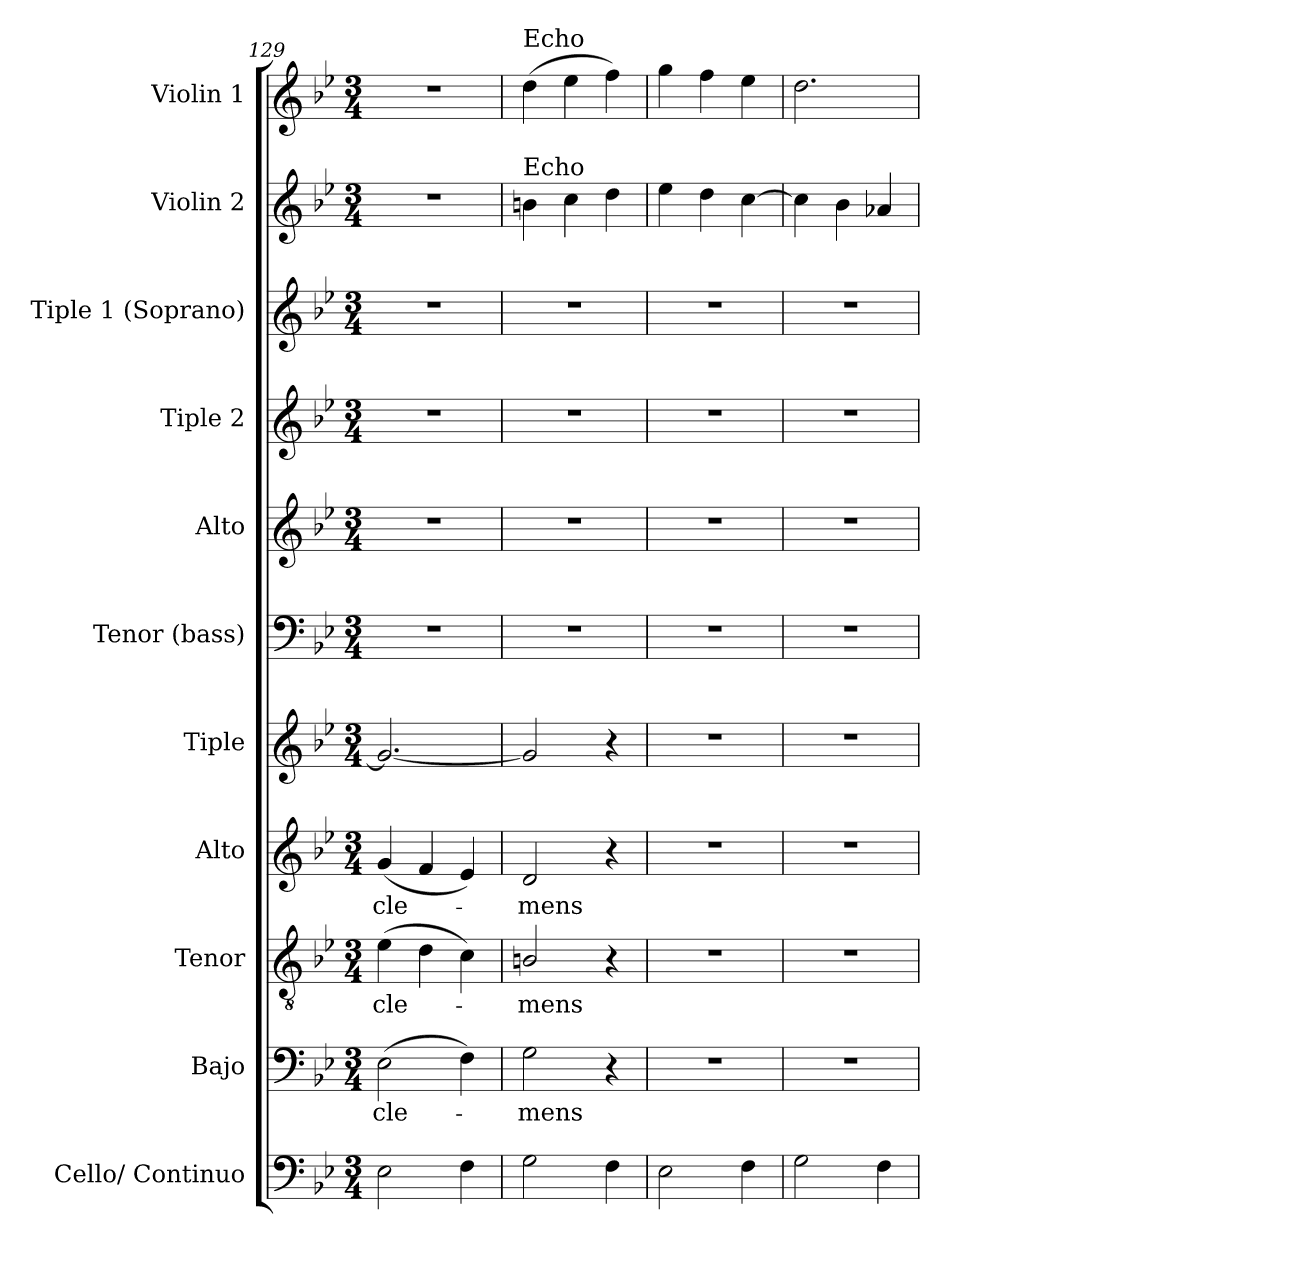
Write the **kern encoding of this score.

**kern	**kern	**text	**kern	**text	**kern	**text	**kern	**kern	**kern	**kern	**kern	**kern	**kern
*part11	*part10	*part10	*part9	*part9	*part8	*part8	*part7	*part6	*part5	*part4	*part3	*part2	*part1
*staff11	*staff10	*staff10	*staff9	*staff9	*staff8	*staff8	*staff7	*staff6	*staff5	*staff4	*staff3	*staff2	*staff1
*I"Cello/ Continuo	*I"Bajo	*	*I"Tenor	*	*I"Alto	*	*I"Tiple	*I"Tenor  (bass)	*I"Alto	*I"Tiple 2	*I"Tiple 1 (Soprano)	*I"Violin 2	*I"Violin 1
*I'Cont.	*I'B.	*	*I'T.	*	*I'A.	*	*	*I'B.	*I'A.	*	*I'S.	*I'Vln. 2	*I'Vln. 1
*clefF4	*clefF4	*	*clefGv2	*	*clefG2	*	*clefG2	*clefF4	*clefG2	*clefG2	*clefG2	*clefG2	*clefG2
*	*	*	*ITrd7c12	*	*	*	*	*	*	*	*	*	*
*k[b-e-]	*k[b-e-]	*	*k[b-e-]	*	*k[b-e-]	*	*k[b-e-]	*k[b-e-]	*k[b-e-]	*k[b-e-]	*k[b-e-]	*k[b-e-]	*k[b-e-]
*B-:	*B-:	*	*B-:	*	*B-:	*	*B-:	*B-:	*B-:	*B-:	*B-:	*B-:	*B-:
*M3/4	*M3/4	*	*M3/4	*	*M3/4	*	*M3/4	*M3/4	*M3/4	*M3/4	*M3/4	*M3/4	*M3/4
=129	=129	=129	=129	=129	=129	=129	=129	=129	=129	=129	=129	=129	=129
!	!	!LO:LY:b:color=#000000	!	!	!	!	!	!	!	!	!	!	!
!	!	!	!	!LO:LY:b:color=#000000	!	!	!	!	!	!	!	!	!
!	!	!	!	!	!	!LO:LY:b:color=#000000	!	!LO:N:vis=1	!LO:N:vis=1	!LO:N:vis=1	!LO:N:vis=1	!LO:N:vis=1	!LO:N:vis=1
2E-i\	(2E-i\	cle-	(4E-i\	cle-	(4gi/	cle-	2.gi/_	2.r	2.r	2.r	2.r	2.r	2.r
.	.	.	4Di\	.	4fi/	.	.	.	.	.	.	.	.
4Fi\	4Fi\)	.	4Ci\)	.	4e-i/)	.	.	.	.	.	.	.	.
=130	=130	=130	=130	=130	=130	=130	=130	=130	=130	=130	=130	=130	=130
!	!	!LO:LY:b:color=#000000	!	!	!	!	!	!	!	!	!	!	!
!	!	!	!	!LO:LY:b:color=#000000	!	!	!	!	!	!	!	!	!
!	!	!	!	!	!	!	!	!	!	!	!	!	!LO:TX:a:t=Echo
!	!	!	!	!	!	!	!	!	!	!	!	!LO:TX:a:t=Echo	!
!	!	!	!	!	!	!LO:LY:b:color=#000000	!	!LO:N:vis=1	!LO:N:vis=1	!LO:N:vis=1	!LO:N:vis=1	!	!
2Gi\	2Gi\	-mens	2BBni/	-mens	2di/	-mens	2gi/]	2.r	2.r	2.r	2.r	4bni\	(4ddi\
.	.	.	.	.	.	.	.	.	.	.	.	4cci\	4ee-i\
4Fi\	4r	.	4r	.	4r	.	4r	.	.	.	.	4ddi\	4ffi\)
=131	=131	=131	=131	=131	=131	=131	=131	=131	=131	=131	=131	=131	=131
!	!LO:N:vis=1	!	!LO:N:vis=1	!	!LO:N:vis=1	!	!LO:N:vis=1	!LO:N:vis=1	!LO:N:vis=1	!LO:N:vis=1	!LO:N:vis=1	!	!
2E-i\	2.r	.	2.r	.	2.r	.	2.r	2.r	2.r	2.r	2.r	4ee-i\	4ggi\
.	.	.	.	.	.	.	.	.	.	.	.	4ddi\	4ffi\
4Fi\	.	.	.	.	.	.	.	.	.	.	.	[4cci\	4ee-i\
=132	=132	=132	=132	=132	=132	=132	=132	=132	=132	=132	=132	=132	=132
!	!LO:N:vis=1	!	!LO:N:vis=1	!	!LO:N:vis=1	!	!LO:N:vis=1	!LO:N:vis=1	!LO:N:vis=1	!LO:N:vis=1	!LO:N:vis=1	!	!
2Gi\	2.r	.	2.r	.	2.r	.	2.r	2.r	2.r	2.r	2.r	4cci\]	2.ddi\
.	.	.	.	.	.	.	.	.	.	.	.	4b-i\	.
4Fi\	.	.	.	.	.	.	.	.	.	.	.	4a-Xi/	.
=	=	=	=	=	=	=	=	=	=	=	=	=	=
*-	*-	*-	*-	*-	*-	*-	*-	*-	*-	*-	*-	*-	*-
